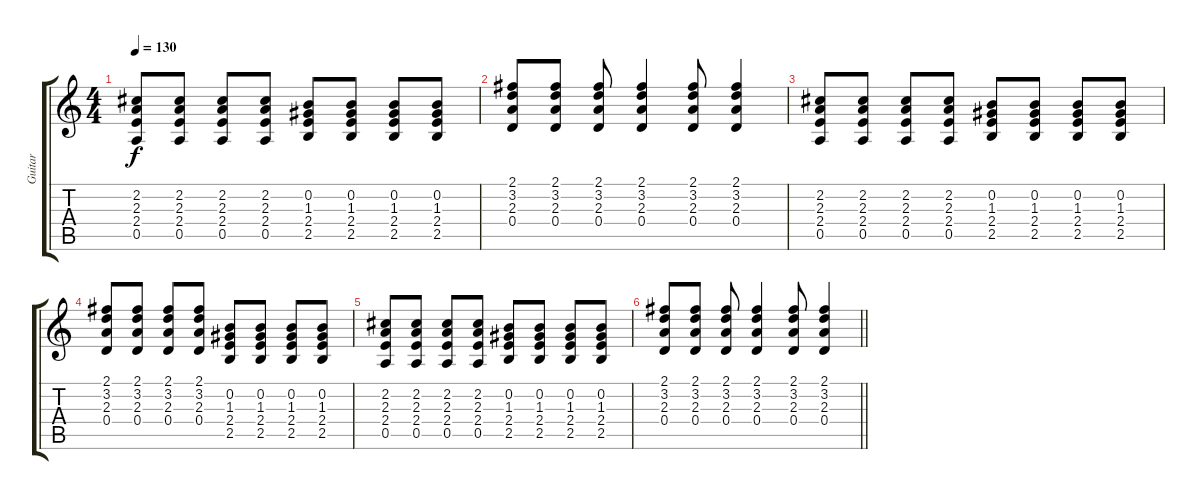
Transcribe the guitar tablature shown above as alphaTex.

\track ("Guitar" "Guitar") {instrument acousticguitarnylon}
\staff {score tabs}
\tuning (E4 B3 G3 D3 A2 E2) {hide}
\ts (4 4)
\tempo 130
\clef g2
\ks c
(2.2 2.3 2.4 0.5).8{dy f} (2.2 2.3 2.4 0.5).8 (2.2 2.3 2.4 0.5).8 (2.2 2.3 2.4 0.5).8 (0.2 1.3 2.4 2.5).8 (0.2 1.3 2.4 2.5).8 (0.2 1.3 2.4 2.5).8 (0.2 1.3 2.4 2.5).8 |
(2.1 3.2 2.3 0.4).8 (2.1 3.2 2.3 0.4).8 (2.1 3.2 2.3 0.4).8 (2.1 3.2 2.3 0.4).4 (2.1 3.2 2.3 0.4).8 (2.1 3.2 2.3 0.4).4 |
(2.2 2.3 2.4 0.5).8 (2.2 2.3 2.4 0.5).8 (2.2 2.3 2.4 0.5).8 (2.2 2.3 2.4 0.5).8 (0.2 1.3 2.4 2.5).8 (0.2 1.3 2.4 2.5).8 (0.2 1.3 2.4 2.5).8 (0.2 1.3 2.4 2.5).8 |
(2.1 3.2 2.3 0.4).8 (2.1 3.2 2.3 0.4).8 (2.1 3.2 2.3 0.4).8 (2.1 3.2 2.3 0.4).8 (0.2 1.3 2.4 2.5).8 (0.2 1.3 2.4 2.5).8 (0.2 1.3 2.4 2.5).8 (0.2 1.3 2.4 2.5).8 |
(2.2 2.3 2.4 0.5).8 (2.2 2.3 2.4 0.5).8 (2.2 2.3 2.4 0.5).8 (2.2 2.3 2.4 0.5).8 (0.2 1.3 2.4 2.5).8 (0.2 1.3 2.4 2.5).8 (0.2 1.3 2.4 2.5).8 (0.2 1.3 2.4 2.5).8 |
\barLineRight lightlight
(2.1 3.2 2.3 0.4).8 (2.1 3.2 2.3 0.4).8 (2.1 3.2 2.3 0.4).8 (2.1 3.2 2.3 0.4).4 (2.1 3.2 2.3 0.4).8 (2.1 3.2 2.3 0.4).4
